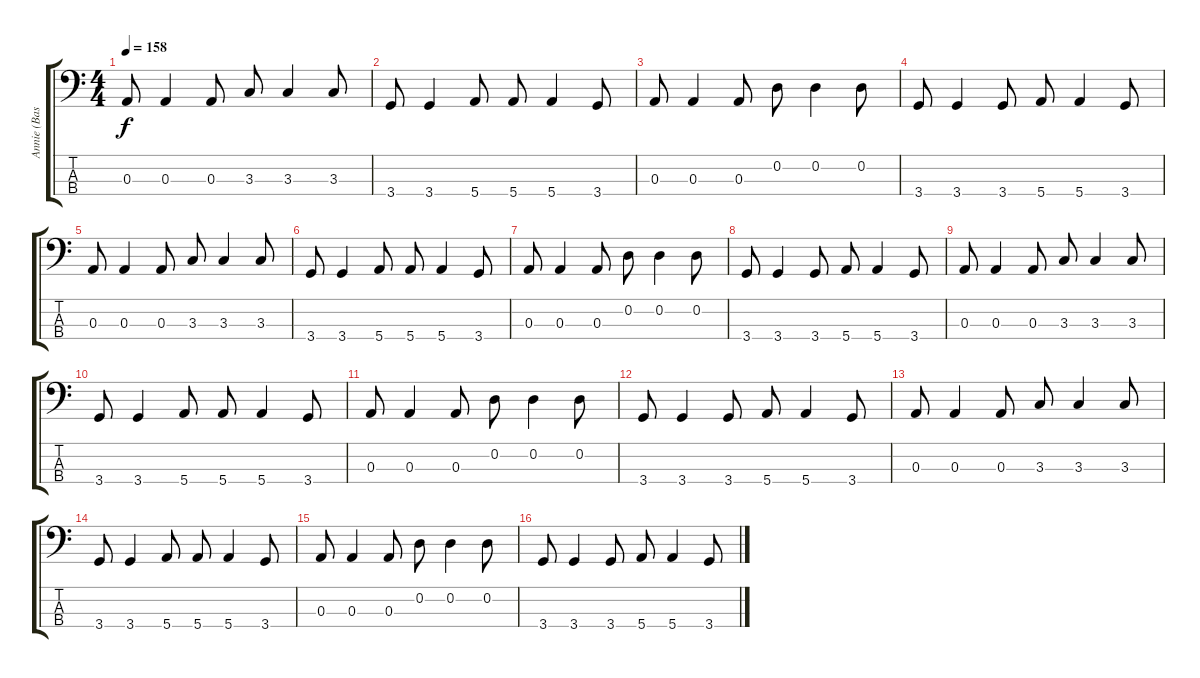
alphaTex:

\track ("Annie (Bass)" "Annie (Bas") {instrument electricbassfinger}
\staff {score tabs}
\tuning (G2 D2 A1 E1) {hide}
\ts (4 4)
\tempo 158
\clef f4
\ks c
0.3.8{dy f} 0.3.4 0.3.8 3.3.8 3.3.4 3.3.8 |
3.4.8 3.4.4 5.4.8 5.4.8 5.4.4 3.4.8 |
0.3.8 0.3.4 0.3.8 0.2.8 0.2.4 0.2.8 |
3.4.8 3.4.4 3.4.8 5.4.8 5.4.4 3.4.8 |
0.3.8 0.3.4 0.3.8 3.3.8 3.3.4 3.3.8 |
3.4.8 3.4.4 5.4.8 5.4.8 5.4.4 3.4.8 |
0.3.8 0.3.4 0.3.8 0.2.8 0.2.4 0.2.8 |
3.4.8 3.4.4 3.4.8 5.4.8 5.4.4 3.4.8 |
0.3.8 0.3.4 0.3.8 3.3.8 3.3.4 3.3.8 |
3.4.8 3.4.4 5.4.8 5.4.8 5.4.4 3.4.8 |
0.3.8 0.3.4 0.3.8 0.2.8 0.2.4 0.2.8 |
3.4.8 3.4.4 3.4.8 5.4.8 5.4.4 3.4.8 |
0.3.8 0.3.4 0.3.8 3.3.8 3.3.4 3.3.8 |
3.4.8 3.4.4 5.4.8 5.4.8 5.4.4 3.4.8 |
0.3.8 0.3.4 0.3.8 0.2.8 0.2.4 0.2.8 |
3.4.8 3.4.4 3.4.8 5.4.8 5.4.4 3.4.8
